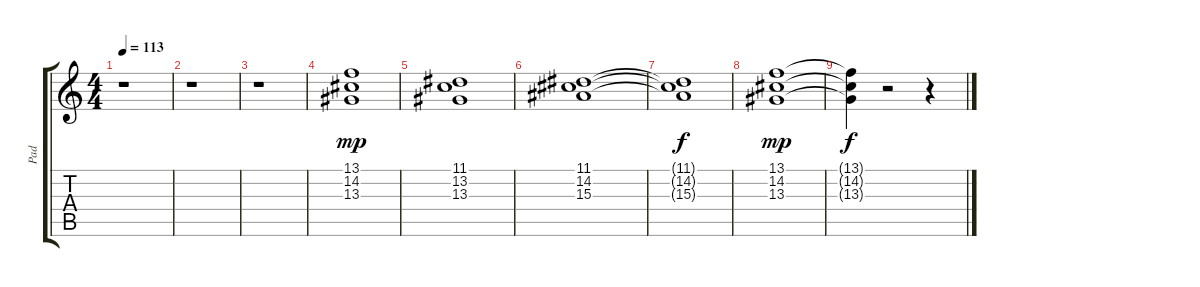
\track ("Pad                 " "Pad       ") {instrument synthvoice}
\staff {score tabs}
\tuning (E4 B3 G3 D3 A2 E2) {hide}
\ts (4 4)
\tempo 113
\clef g2
\ks c
r.1{dy f} |
r.1 |
r.1 |
(13.1 14.2 13.3).1{dy mp} |
(11.1 13.2 13.3).1 |
(11.1 14.2 15.3).1 |
(11.1{t} 14.2{t} 15.3{t}).1{dy f} |
(13.1 14.2 13.3).1{dy mp} |
(13.1{t} 14.2{t} 13.3{t}).4{dy f} r.2 r.4
